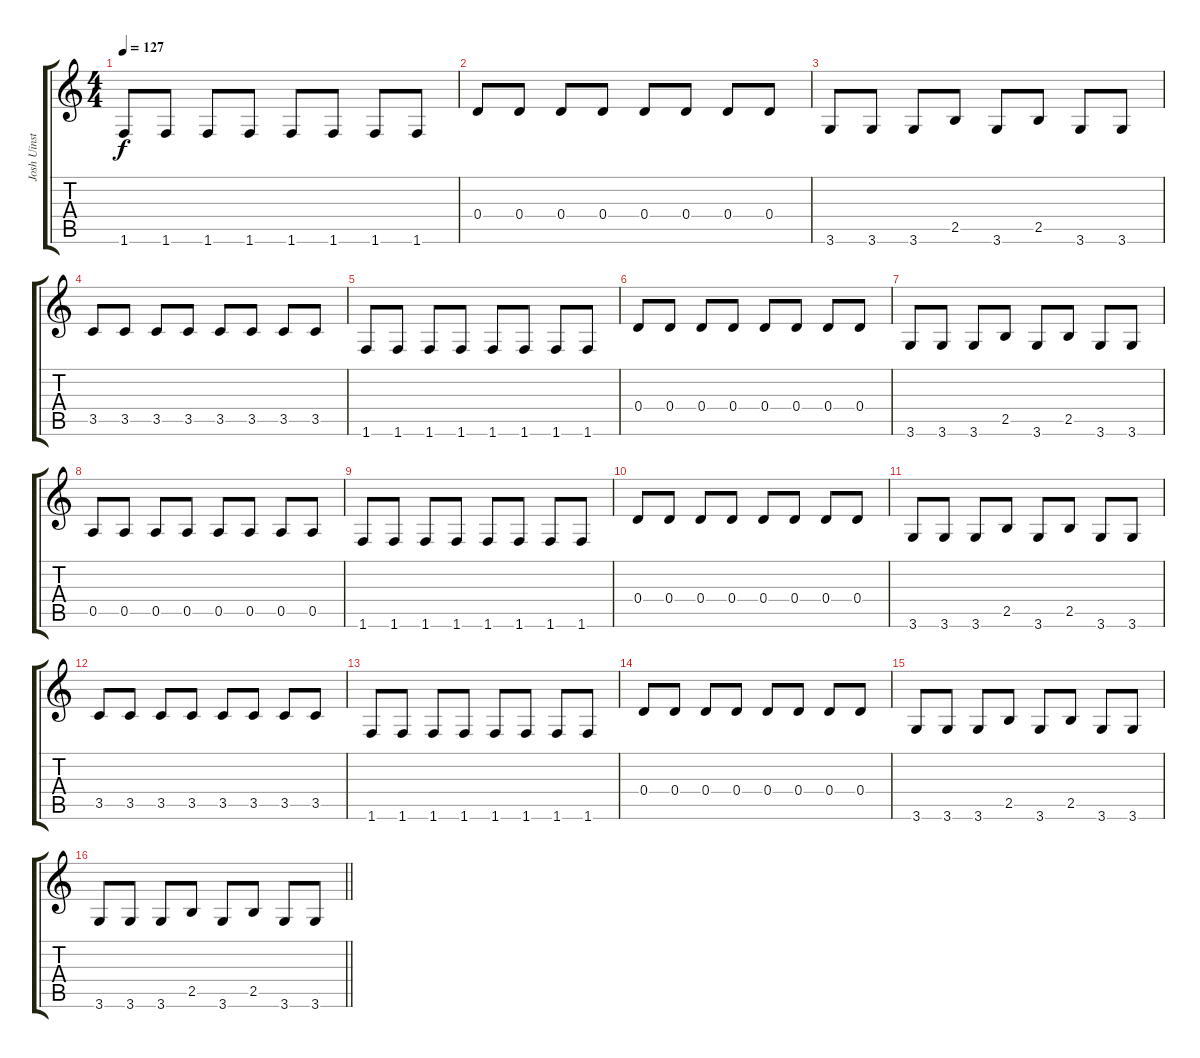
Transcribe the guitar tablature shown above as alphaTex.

\track ("Josh Uinsted" "Josh Uinst") {instrument electricbassfinger}
\staff {score tabs}
\tuning (E4 B3 G3 D3 A2 E2) {hide}
\ts (4 4)
\tempo 127
\clef g2
\ks c
1.6.8{dy f} 1.6.8 1.6.8 1.6.8 1.6.8 1.6.8 1.6.8 1.6.8 |
0.4.8 0.4.8 0.4.8 0.4.8 0.4.8 0.4.8 0.4.8 0.4.8 |
3.6.8 3.6.8 3.6.8 2.5.8 3.6.8 2.5.8 3.6.8 3.6.8 |
3.5.8 3.5.8 3.5.8 3.5.8 3.5.8 3.5.8 3.5.8 3.5.8 |
1.6.8 1.6.8 1.6.8 1.6.8 1.6.8 1.6.8 1.6.8 1.6.8 |
0.4.8 0.4.8 0.4.8 0.4.8 0.4.8 0.4.8 0.4.8 0.4.8 |
3.6.8 3.6.8 3.6.8 2.5.8 3.6.8 2.5.8 3.6.8 3.6.8 |
0.5.8 0.5.8 0.5.8 0.5.8 0.5.8 0.5.8 0.5.8 0.5.8 |
1.6.8 1.6.8 1.6.8 1.6.8 1.6.8 1.6.8 1.6.8 1.6.8 |
0.4.8 0.4.8 0.4.8 0.4.8 0.4.8 0.4.8 0.4.8 0.4.8 |
3.6.8 3.6.8 3.6.8 2.5.8 3.6.8 2.5.8 3.6.8 3.6.8 |
3.5.8 3.5.8 3.5.8 3.5.8 3.5.8 3.5.8 3.5.8 3.5.8 |
1.6.8 1.6.8 1.6.8 1.6.8 1.6.8 1.6.8 1.6.8 1.6.8 |
0.4.8 0.4.8 0.4.8 0.4.8 0.4.8 0.4.8 0.4.8 0.4.8 |
3.6.8 3.6.8 3.6.8 2.5.8 3.6.8 2.5.8 3.6.8 3.6.8 |
\barLineRight lightlight
3.6.8 3.6.8 3.6.8 2.5.8 3.6.8 2.5.8 3.6.8 3.6.8
